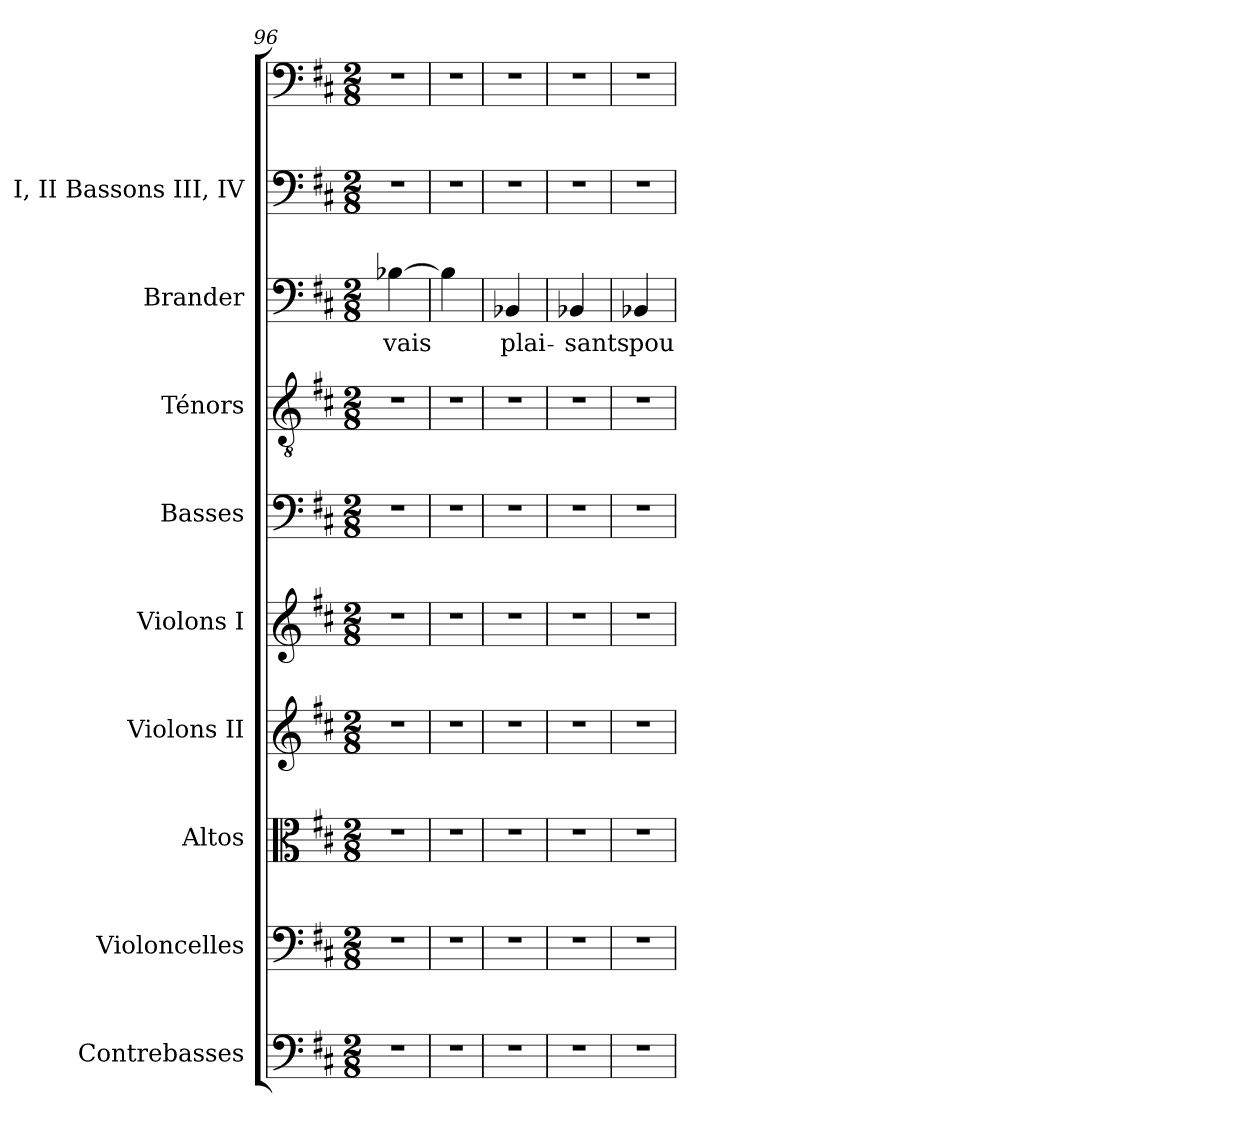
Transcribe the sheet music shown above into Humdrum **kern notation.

**kern	**kern	**kern	**kern	**kern	**kern	**kern	**kern	**text	**kern	**kern
*part9	*part8	*part7	*part6	*part5	*part4	*part3	*part2	*part2	*part1	*part1
*staff10	*staff9	*staff8	*staff7	*staff6	*staff5	*staff4	*staff3	*staff3	*staff2	*staff1
*I"Contrebasses	*I"Violoncelles	*I"Altos	*I"Violons II	*I"Violons I	*I"Basses	*I"Ténors	*I"Brander	*	*I"I, II   Bassons   III, IV	*
*clefF4	*clefF4	*clefC3	*clefG2	*clefG2	*clefF4	*clefGv2	*clefF4	*	*clefF4	*clefF4
*ITrd7c12	*	*	*	*	*	*ITrd7c12	*	*	*	*
*k[f#c#]	*k[f#c#]	*k[f#c#]	*k[f#c#]	*k[f#c#]	*k[f#c#]	*k[f#c#]	*k[f#c#]	*	*k[f#c#]	*k[f#c#]
*D:	*D:	*D:	*D:	*D:	*D:	*D:	*D:	*	*D:	*D:
*M2/8	*M2/8	*M2/8	*M2/8	*M2/8	*M2/8	*M2/8	*M2/8	*	*M2/8	*M2/8
=96	=96	=96	=96	=96	=96	=96	=96	=96	=96	=96
!LO:N:vis=1	!LO:N:vis=1	!LO:N:vis=1	!LO:N:vis=1	!LO:N:vis=1	!LO:N:vis=1	!LO:N:vis=1	!	!	!	!
!	!	!	!	!	!	!	!	!LO:LY:b:color=#000000	!LO:N:vis=1	!LO:N:vis=1
4r	4r	4r	4r	4r	4r	4r	[>4B-Xi\	-vais	4r	4r
=97	=97	=97	=97	=97	=97	=97	=97	=97	=97	=97
!LO:N:vis=1	!LO:N:vis=1	!LO:N:vis=1	!LO:N:vis=1	!LO:N:vis=1	!LO:N:vis=1	!LO:N:vis=1	!	!	!LO:N:vis=1	!LO:N:vis=1
4r	4r	4r	4r	4r	4r	4r	4B-i\]	.	4r	4r
=98	=98	=98	=98	=98	=98	=98	=98	=98	=98	=98
!LO:N:vis=1	!LO:N:vis=1	!LO:N:vis=1	!LO:N:vis=1	!LO:N:vis=1	!LO:N:vis=1	!LO:N:vis=1	!	!	!	!
!	!	!	!	!	!	!	!	!LO:LY:b:color=#000000	!LO:N:vis=1	!LO:N:vis=1
4r	4r	4r	4r	4r	4r	4r	4BB-Xi/	plai-	4r	4r
=99	=99	=99	=99	=99	=99	=99	=99	=99	=99	=99
!LO:N:vis=1	!LO:N:vis=1	!LO:N:vis=1	!LO:N:vis=1	!LO:N:vis=1	!LO:N:vis=1	!LO:N:vis=1	!	!	!	!
!	!	!	!	!	!	!	!	!LO:LY:b:color=#000000	!LO:N:vis=1	!LO:N:vis=1
4r	4r	4r	4r	4r	4r	4r	4BB-Xi/	-sants	4r	4r
=100	=100	=100	=100	=100	=100	=100	=100	=100	=100	=100
!LO:N:vis=1	!LO:N:vis=1	!LO:N:vis=1	!LO:N:vis=1	!LO:N:vis=1	!LO:N:vis=1	!LO:N:vis=1	!	!	!	!
!	!	!	!	!	!	!	!	!LO:LY:b:color=#000000	!LO:N:vis=1	!LO:N:vis=1
4r	4r	4r	4r	4r	4r	4r	4BB-Xi/	pou-	4r	4r
=	=	=	=	=	=	=	=	=	=	=
*-	*-	*-	*-	*-	*-	*-	*-	*-	*-	*-
